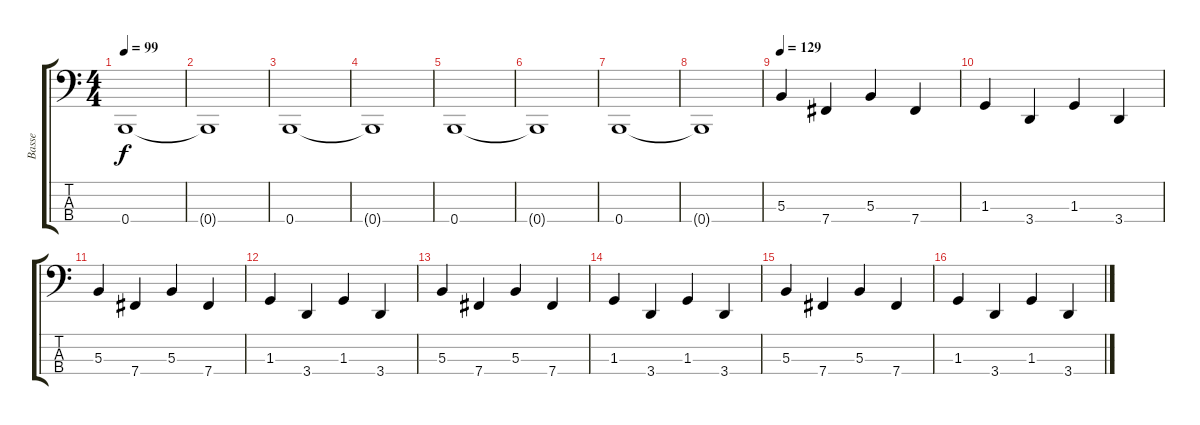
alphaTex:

\track ("Basse" "Basse") {instrument electricbassfinger}
\staff {score tabs}
\tuning (E2 B1 Gb1 B0) {hide}
\ts (4 4)
\tempo 99
\clef f4
\ks c
0.4.1{dy f instrument electricbassfinger} |
0.4{t}.1 |
0.4.1 |
0.4{t}.1 |
0.4.1 |
0.4{t}.1 |
0.4.1 |
0.4{t}.1 |
\tempo 129
5.3.4 7.4.4 5.3.4 7.4.4 |
1.3.4 3.4.4 1.3.4 3.4.4 |
5.3.4 7.4.4 5.3.4 7.4.4 |
1.3.4 3.4.4 1.3.4 3.4.4 |
5.3.4 7.4.4 5.3.4 7.4.4 |
1.3.4 3.4.4 1.3.4 3.4.4 |
5.3.4 7.4.4 5.3.4 7.4.4 |
1.3.4 3.4.4 1.3.4 3.4.4
